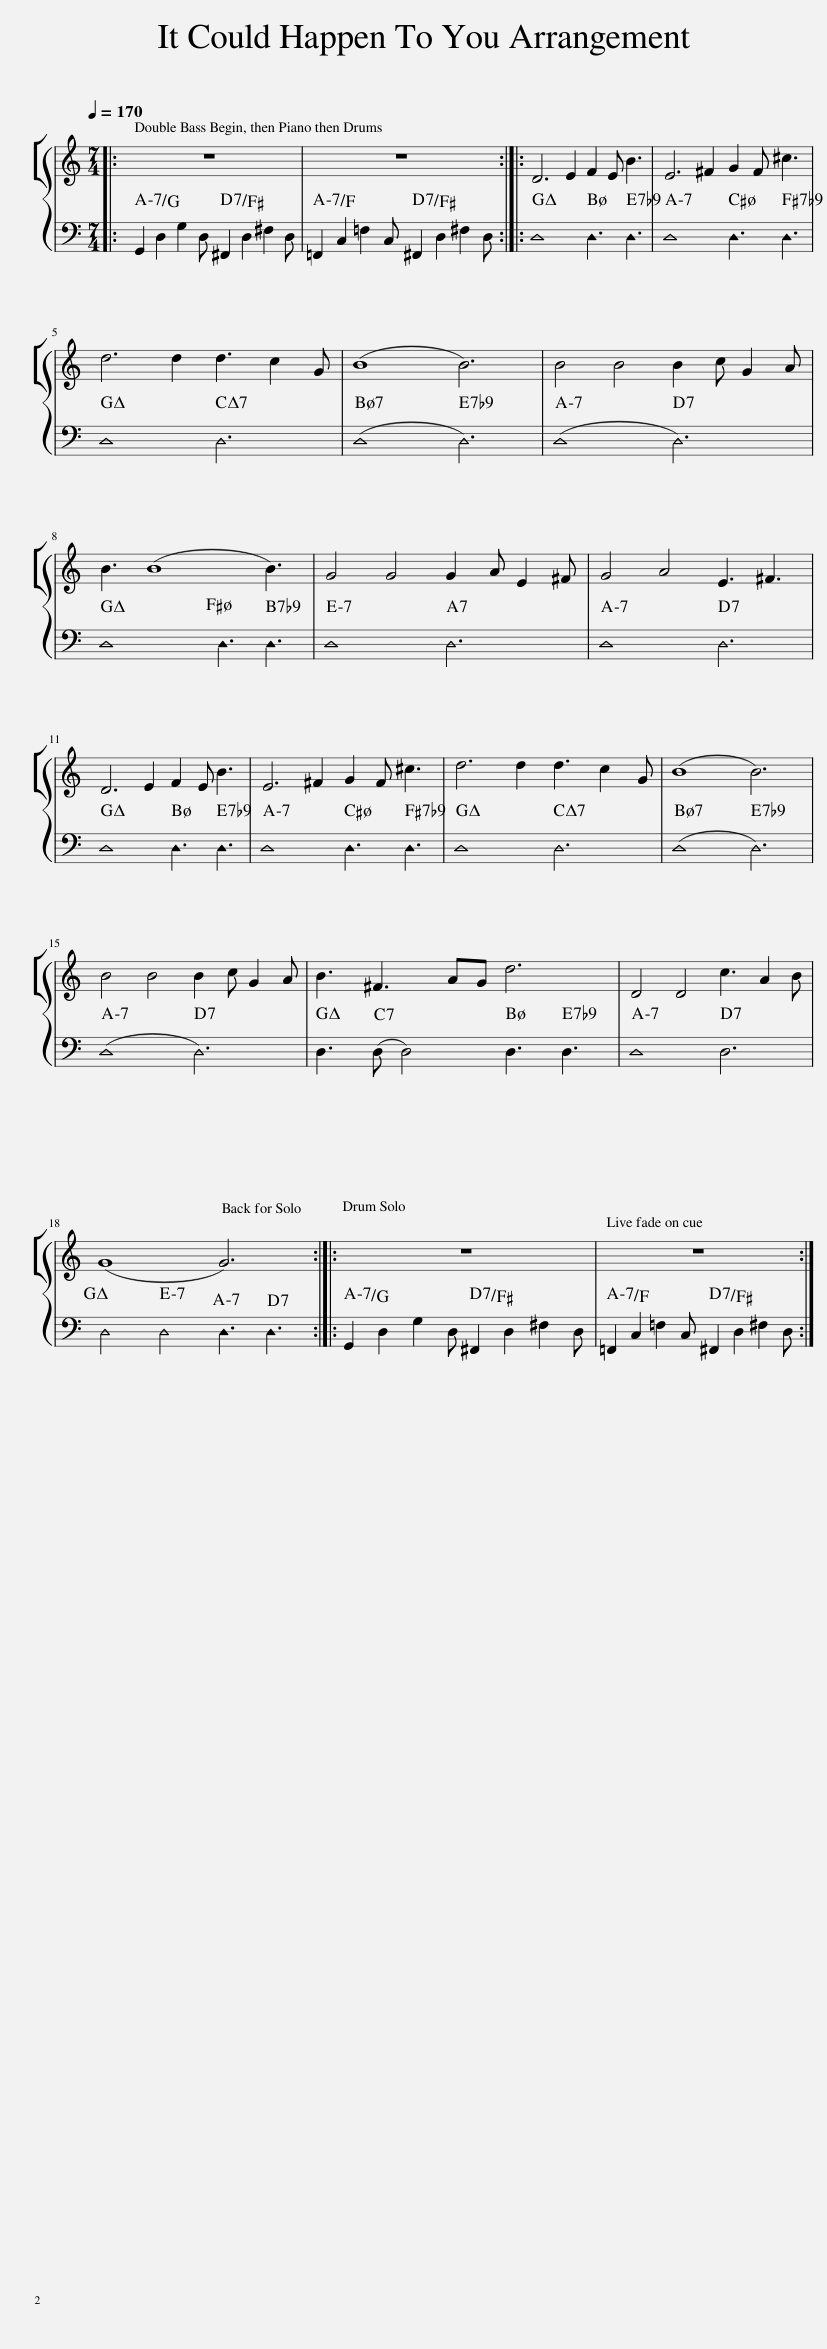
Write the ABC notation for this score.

X:1
%%score { 1 | 2 }
L:1/8
Q:1/4=170
M:7/4
I:linebreak $
K:C
V:1 treble
V:2 bass
V:1
|: z14 | z14 :: D6 E2 F2 E B3 | E6 ^F2 G2 F ^c3 |$ d6 d2 d3 c2 G | %5
 (B8 B6) | B4 B4 B2 c G2 A |$ B3 (B8 B3) | G4 G4 G2 A E2 ^F | G4 A4 E3 ^F3 |$ %10
 D6 E2 F2 E B3 | E6 ^F2 G2 F ^c3 | d6 d2 d3 c2 G | (B8 B6) |$ B4 B4 B2 c G2 A | %15
 B3 ^F3 AG d6 | D4 D4 c3 A2 B |$ (G8 G6) :: z14 | z14 :| %20
V:2
|: G,,2 D,2 G,2 D, ^F,,2 D,2 ^F,2 D, | =F,,2 C,2 =F,2 C, ^F,,2 D,2 ^F,2 D, :: D,8 D,3 D,3 | D,8 D,3 D,3 |$ D,8 D,6 | %5
 (D,8 D,6) | (D,8 D,6) |$ D,8 D,3 D,3 | D,8 D,6 | D,8 D,6 |$ %10
 D,8 D,3 D,3 | D,8 D,3 D,3 | D,8 D,6 | (D,8 D,6) |$ (D,8 D,6) | %15
 D,3 (D, D,4) D,3 D,3 | D,8 D,6 |$ D,4 D,4 D,3 D,3 :: G,,2 D,2 G,2 D, ^F,,2 D,2 ^F,2 D, | =F,,2 C,2 =F,2 C, ^F,,2 D,2 ^F,2 D, :| %20
